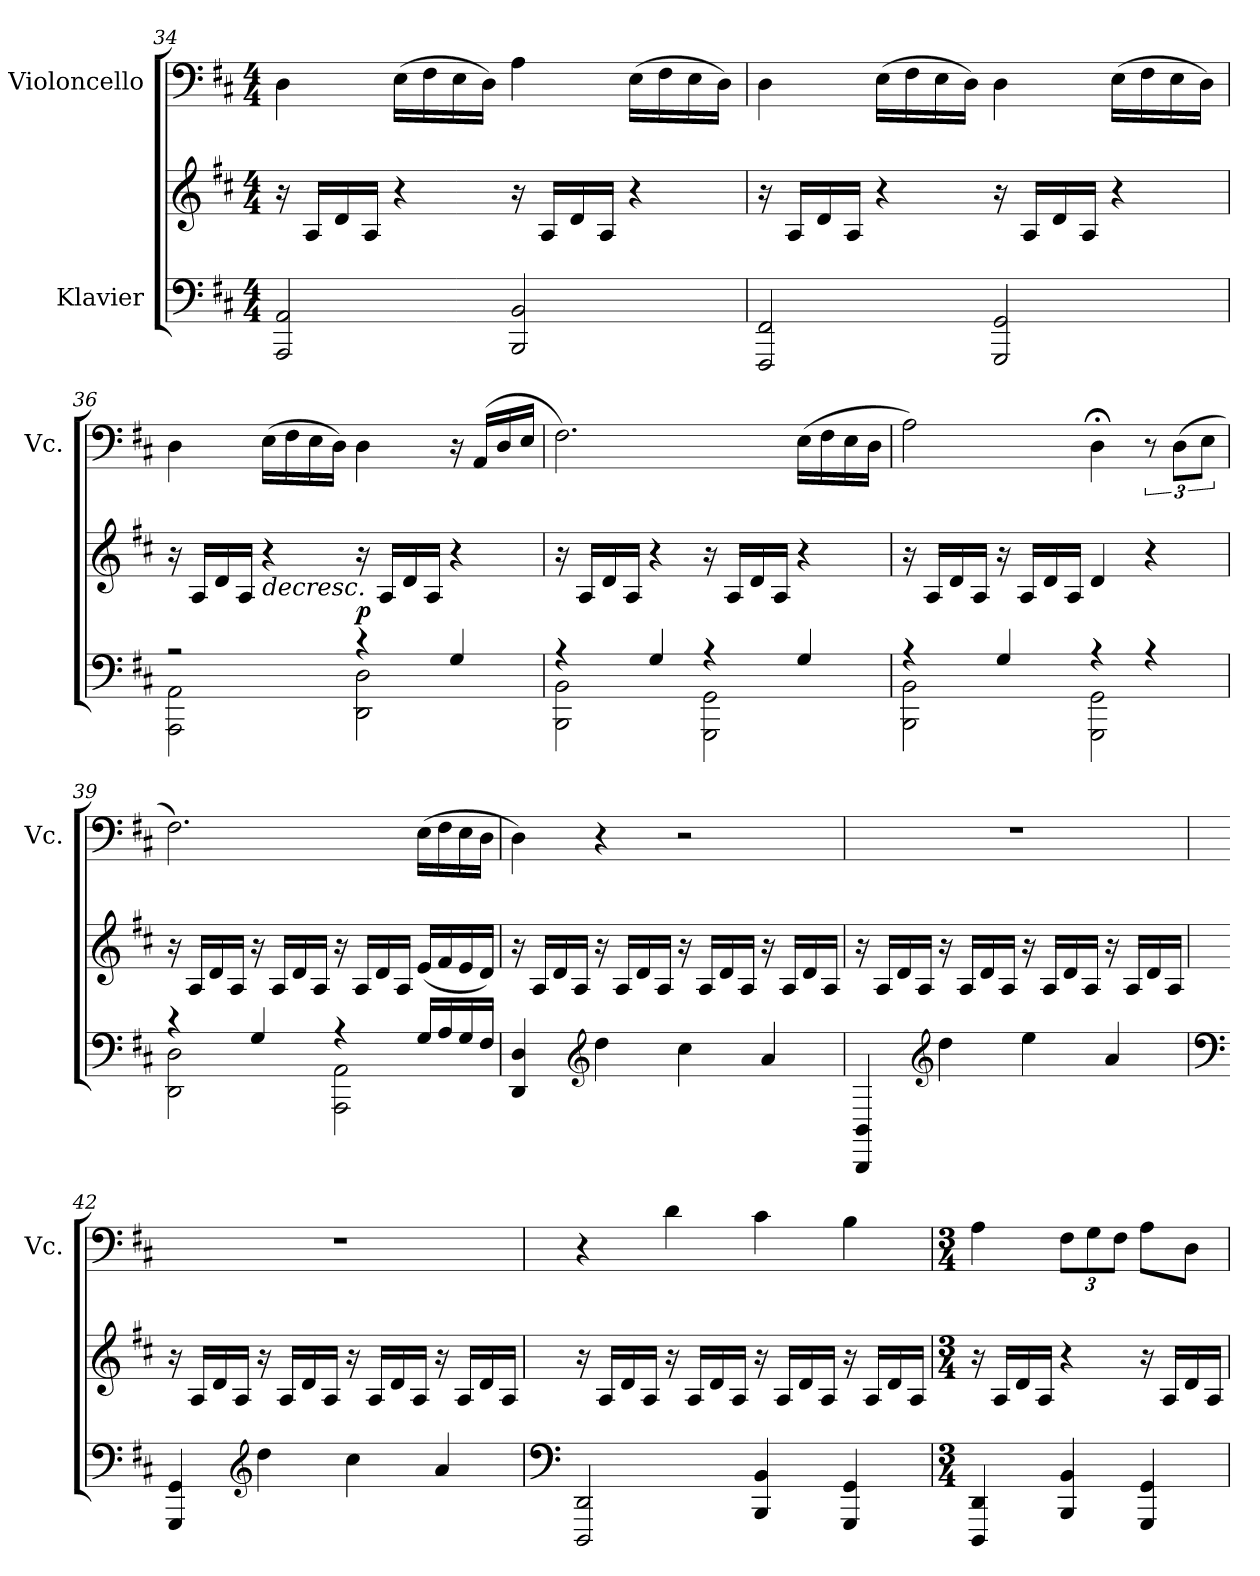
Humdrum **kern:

**kern	**kern	**dynam	**kern
*part2	*part2	*part2	*part1
*staff3	*staff2	*staff2/3	*staff1
*I"Klavier	*	*	*I"Violoncello
*	*	*	*I'Vc.
*clefF4	*clefG2	*	*clefF4
*k[f#c#]	*k[f#c#]	*	*k[f#c#]
*M4/4	*M4/4	*	*M4/4
=34	=34	=34	=34
2AAA/ 2AA/	16r	.	4D\
.	16A/LL	.	.
.	16d/	.	.
.	16A/JJ	.	.
.	4r	.	(>16E\LL
.	.	.	16F#\
.	.	.	16E\
.	.	.	16D\JJ)
2BBB/ 2BB/	16r	.	4A\
.	16A/LL	.	.
.	16d/	.	.
.	16A/JJ	.	.
.	4r	.	(>16E\LL
.	.	.	16F#\
.	.	.	16E\
.	.	.	16D\JJ)
=35	=35	=35	=35
2FFF#/ 2FF#/	16r	.	4D\
.	16A/LL	.	.
.	16d/	.	.
.	16A/JJ	.	.
.	4r	.	(>16E\LL
.	.	.	16F#\
.	.	.	16E\
.	.	.	16D\JJ)
2GGG/ 2GG/	16r	.	4D\
.	16A/LL	.	.
.	16d/	.	.
.	16A/JJ	.	.
.	4r	.	(>16E\LL
.	.	.	16F#\
.	.	.	16E\
.	.	.	16D\JJ)
!!LO:LB:g=z
=36	=36	=36	=36
*^	*	*	*
2r	2AAA\ 2AA\	16r	.	4D\
.	.	16A/LL	.	.
.	.	16d/	.	.
.	.	16A/JJ	.	.
!	!	!	!LO:HP:b	!
.	.	4r	>	(>16E\LL
.	.	.	.	16F#\
.	.	.	.	16E\
.	.	.	.	16D\JJ)
!	!	!	!LO:DY:b	!
4r	2DD\ 2D\	16r	p	4D\
.	.	16A/LL	.	.
.	.	16d/	.	.
.	.	16A/JJ	.	.
4G/	.	4r	.	16r
.	.	.	.	(<16AA/LL
.	.	.	.	16D/
.	.	.	.	16E/JJ
*v	*v	*	*	*
.	.	]	.
=37	=37	=37	=37
*^	*	*	*
4r	2BBB\ 2BB\	16r	.	2.F#\)
.	.	16A/LL	.	.
.	.	16d/	.	.
.	.	16A/JJ	.	.
4G/	.	4r	.	.
4r	2GGG\ 2GG\	16r	.	.
.	.	16A/LL	.	.
.	.	16d/	.	.
.	.	16A/JJ	.	.
4G/	.	4r	.	(>16E\LL
.	.	.	.	16F#\
.	.	.	.	16E\
.	.	.	.	16D\JJ
=38	=38	=38	=38	=38
4r	2BBB\ 2BB\	16r	.	2A\)
.	.	16A/LL	.	.
.	.	16d/	.	.
.	.	16A/JJ	.	.
4G/	.	16r	.	.
.	.	16A/LL	.	.
.	.	16d/	.	.
.	.	16A/JJ	.	.
4r	2GGG\ 2GG\	4d/	.	4D;<\
4r	.	4r	.	12r
.	.	.	.	(>12D\L
.	.	.	.	12E\J
!!LO:PB:g=z
=39	=39	=39	=39	=39
4r	2DD\ 2D\	16r	.	2.F#\)
.	.	16A/LL	.	.
.	.	16d/	.	.
.	.	16A/JJ	.	.
4G/	.	16r	.	.
.	.	16A/LL	.	.
.	.	16d/	.	.
.	.	16A/JJ	.	.
4r	2AAA\ 2AA\	16r	.	.
.	.	16A/LL	.	.
.	.	16d/	.	.
.	.	16A/JJ	.	.
16G/LL	.	(<16e/LL	.	(>16E\LL
16A/	.	16f#/	.	16F#\
16G/	.	16e/	.	16E\
16F#/JJ	.	16d/JJ)	.	16D\JJ
*v	*v	*	*	*
=40	=40	=40	=40
4DD/ 4D/	16r	.	4D\)
.	16A/LL	.	.
.	16d/	.	.
.	16A/JJ	.	.
*clefG2	*	*	*
4dd\	16r	.	4r
.	16A/LL	.	.
.	16d/	.	.
.	16A/JJ	.	.
4cc#\	16r	.	2r
.	16A/LL	.	.
.	16d/	.	.
.	16A/JJ	.	.
4a/	16r	.	.
.	16A/LL	.	.
.	16d/	.	.
.	16A/JJ	.	.
!!LO:LB:g=z
=41	=41	=41	=41
4BBB/ 4BB/	16r	.	1r
.	16A/LL	.	.
.	16d/	.	.
.	16A/JJ	.	.
*clefG2	*	*	*
4dd\	16r	.	.
.	16A/LL	.	.
.	16d/	.	.
.	16A/JJ	.	.
4ee\	16r	.	.
.	16A/LL	.	.
.	16d/	.	.
.	16A/JJ	.	.
4a/	16r	.	.
.	16A/LL	.	.
.	16d/	.	.
.	16A/JJ	.	.
=42	=42	=42	=42
*clefF4	*	*	*
4GGG/ 4GG/	16r	.	1r
.	16A/LL	.	.
.	16d/	.	.
.	16A/JJ	.	.
*clefG2	*	*	*
4dd\	16r	.	.
.	16A/LL	.	.
.	16d/	.	.
.	16A/JJ	.	.
4cc#\	16r	.	.
.	16A/LL	.	.
.	16d/	.	.
.	16A/JJ	.	.
4a/	16r	.	.
.	16A/LL	.	.
.	16d/	.	.
.	16A/JJ	.	.
=43	=43	=43	=43
*clefF4	*	*	*
2DDD/ 2DD/	16r	.	4r
.	16A/LL	.	.
.	16d/	.	.
.	16A/JJ	.	.
.	16r	.	4d\
.	16A/LL	.	.
.	16d/	.	.
.	16A/JJ	.	.
4BBB/ 4BB/	16r	.	4c#\
.	16A/LL	.	.
.	16d/	.	.
.	16A/JJ	.	.
4GGG/ 4GG/	16r	.	4B\
.	16A/LL	.	.
.	16d/	.	.
.	16A/JJ	.	.
!!LO:LB:g=z
=44	=44	=44	=44
*M3/4	*M3/4	*	*M3/4
4DDD/ 4DD/	16r	.	4A\
.	16A/LL	.	.
.	16d/	.	.
.	16A/JJ	.	.
*	*	*	*Xbrackettup
4BBB/ 4BB/	4r	.	12F#\L
.	.	.	12G\
.	.	.	12F#\J
4GGG/ 4GG/	16r	.	8A\L
.	16A/LL	.	.
.	16d/	.	8D\J
.	16A/JJ	.	.
=	=	=	=
*-	*-	*-	*-
